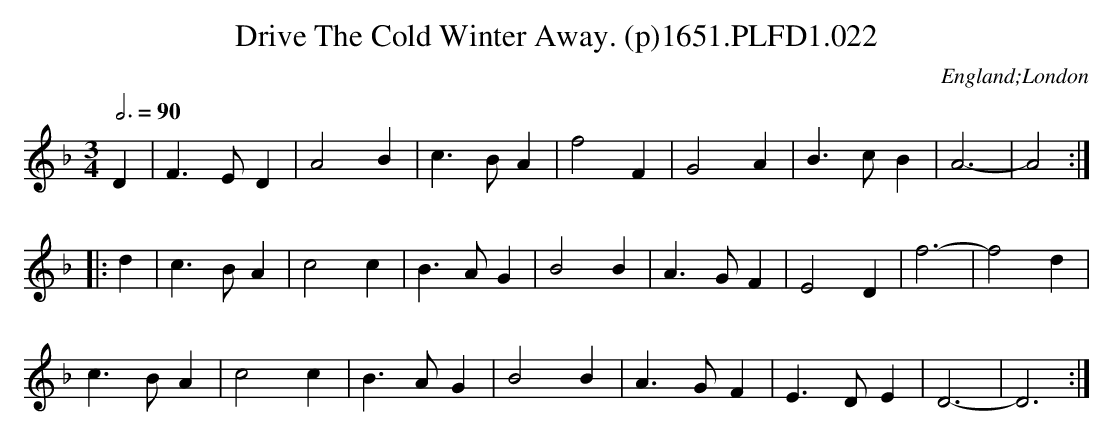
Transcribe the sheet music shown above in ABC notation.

X:1
T:Drive The Cold Winter Away. (p)1651.PLFD1.022
M:3/4
L:1/4
Q:3/4=90
O:England;London
K:F
D| F>ED| A2 B|c>BA| f2 F|G2 A| B>cB|A3-|A2:|
|:d|c>BA| c2 c|B>AG| B2 B|A>GF| E2 D|f3-|f2 d|
c>BA |c2 c|B>AG| B2 B|A>GF| E>DE|D3-|D3:|
